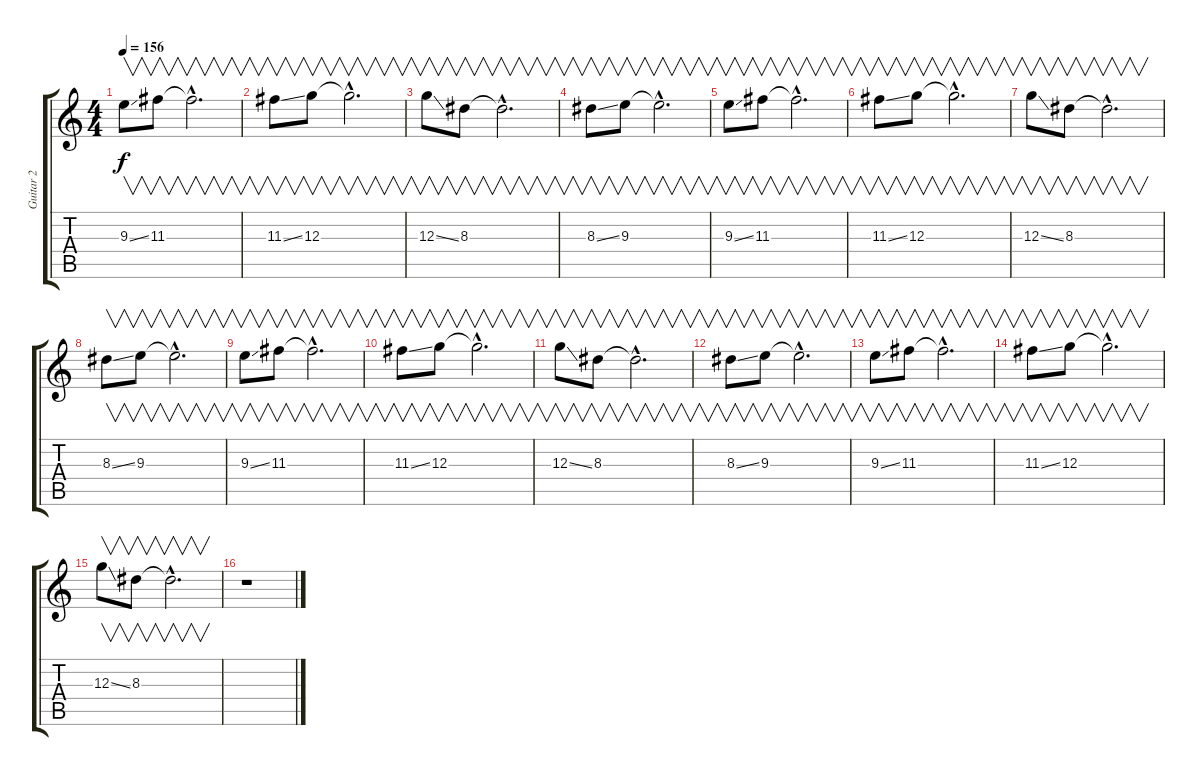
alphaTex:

\track ("Guitar 2" "Guitar 2") {instrument distortionguitar}
\staff {score tabs}
\tuning (E4 B3 G3 D3 A2 D2) {hide}
\ts (4 4)
\tempo 156
\clef g2
\ks c
9.3{ss}.8{v dy f} 11.3.8{v} 11.3{hac t}.2{v d} |
11.3{ss}.8{v} 12.3.8{v} 12.3{hac t}.2{v d} |
12.3{ss}.8{v} 8.3.8{v} 8.3{hac t}.2{v d} |
8.3{ss}.8{v} 9.3.8{v} 9.3{hac t}.2{v d} |
9.3{ss}.8{v} 11.3.8{v} 11.3{hac t}.2{v d} |
11.3{ss}.8{v} 12.3.8{v} 12.3{hac t}.2{v d} |
12.3{ss}.8{v} 8.3.8{v} 8.3{hac t}.2{v d} |
8.3{ss}.8{v} 9.3.8{v} 9.3{hac t}.2{v d} |
9.3{ss}.8{v} 11.3.8{v} 11.3{hac t}.2{v d} |
11.3{ss}.8{v} 12.3.8{v} 12.3{hac t}.2{v d} |
12.3{ss}.8{v} 8.3.8{v} 8.3{hac t}.2{v d} |
8.3{ss}.8{v} 9.3.8{v} 9.3{hac t}.2{v d} |
9.3{ss}.8{v} 11.3.8{v} 11.3{hac t}.2{v d} |
11.3{ss}.8{v} 12.3.8{v} 12.3{hac t}.2{v d} |
12.3{ss}.8{v} 8.3.8{v} 8.3{hac t}.2{v d} |
r.1
